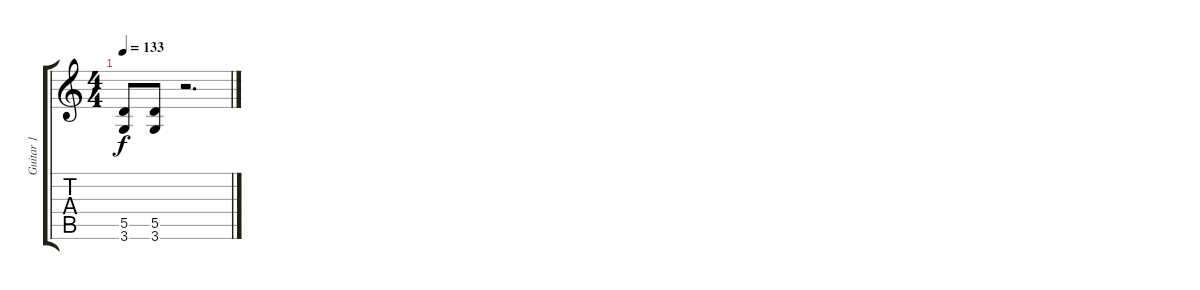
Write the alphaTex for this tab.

\track ("Guitar 1" "Guitar 1") {instrument overdrivenguitar}
\staff {score tabs}
\tuning (E4 B3 G3 D3 A2 E2) {hide}
\ts (4 4)
\tempo 133
\clef g2
\ks c
(5.5 3.6).8{dy f} (5.5 3.6).8 r.2{d}
